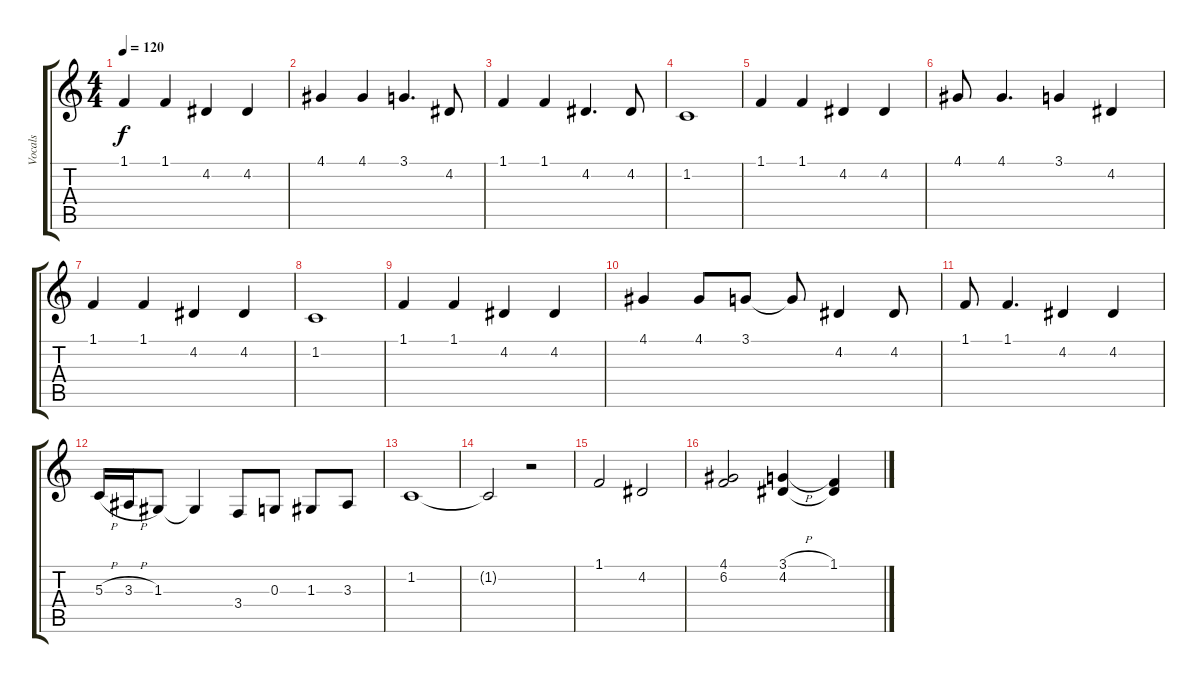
\track ("Vocals" "Vocals") {instrument sopranosax}
\staff {score tabs}
\tuning (E4 B3 G3 D3 A2 E2) {hide}
\ts (4 4)
\tempo 120
\clef g2
\ks c
1.1.4{dy f} 1.1.4 4.2.4 4.2.4 |
4.1.4 4.1.4 3.1.4{d} 4.2.8 |
1.1.4 1.1.4 4.2.4{d} 4.2.8 |
1.2.1 |
1.1.4 1.1.4 4.2.4 4.2.4 |
4.1.8 4.1.4{d} 3.1.4 4.2.4 |
1.1.4 1.1.4 4.2.4 4.2.4 |
1.2.1 |
1.1.4 1.1.4 4.2.4 4.2.4 |
4.1.4 4.1.8 3.1.8 3.1{t}.8 4.2.4 4.2.8 |
1.1.8 1.1.4{d} 4.2.4 4.2.4 |
5.3{h}.16 3.3{h}.16 1.3.8 1.3{t}.4 3.4.8 0.3.8 1.3.8 3.3.8 |
1.2.1 |
1.2{t}.2 r.2 |
1.1.2 4.2.2 |
(4.1 6.2).2 (3.1{h} 4.2).4 (1.1 4.2{t}).4
